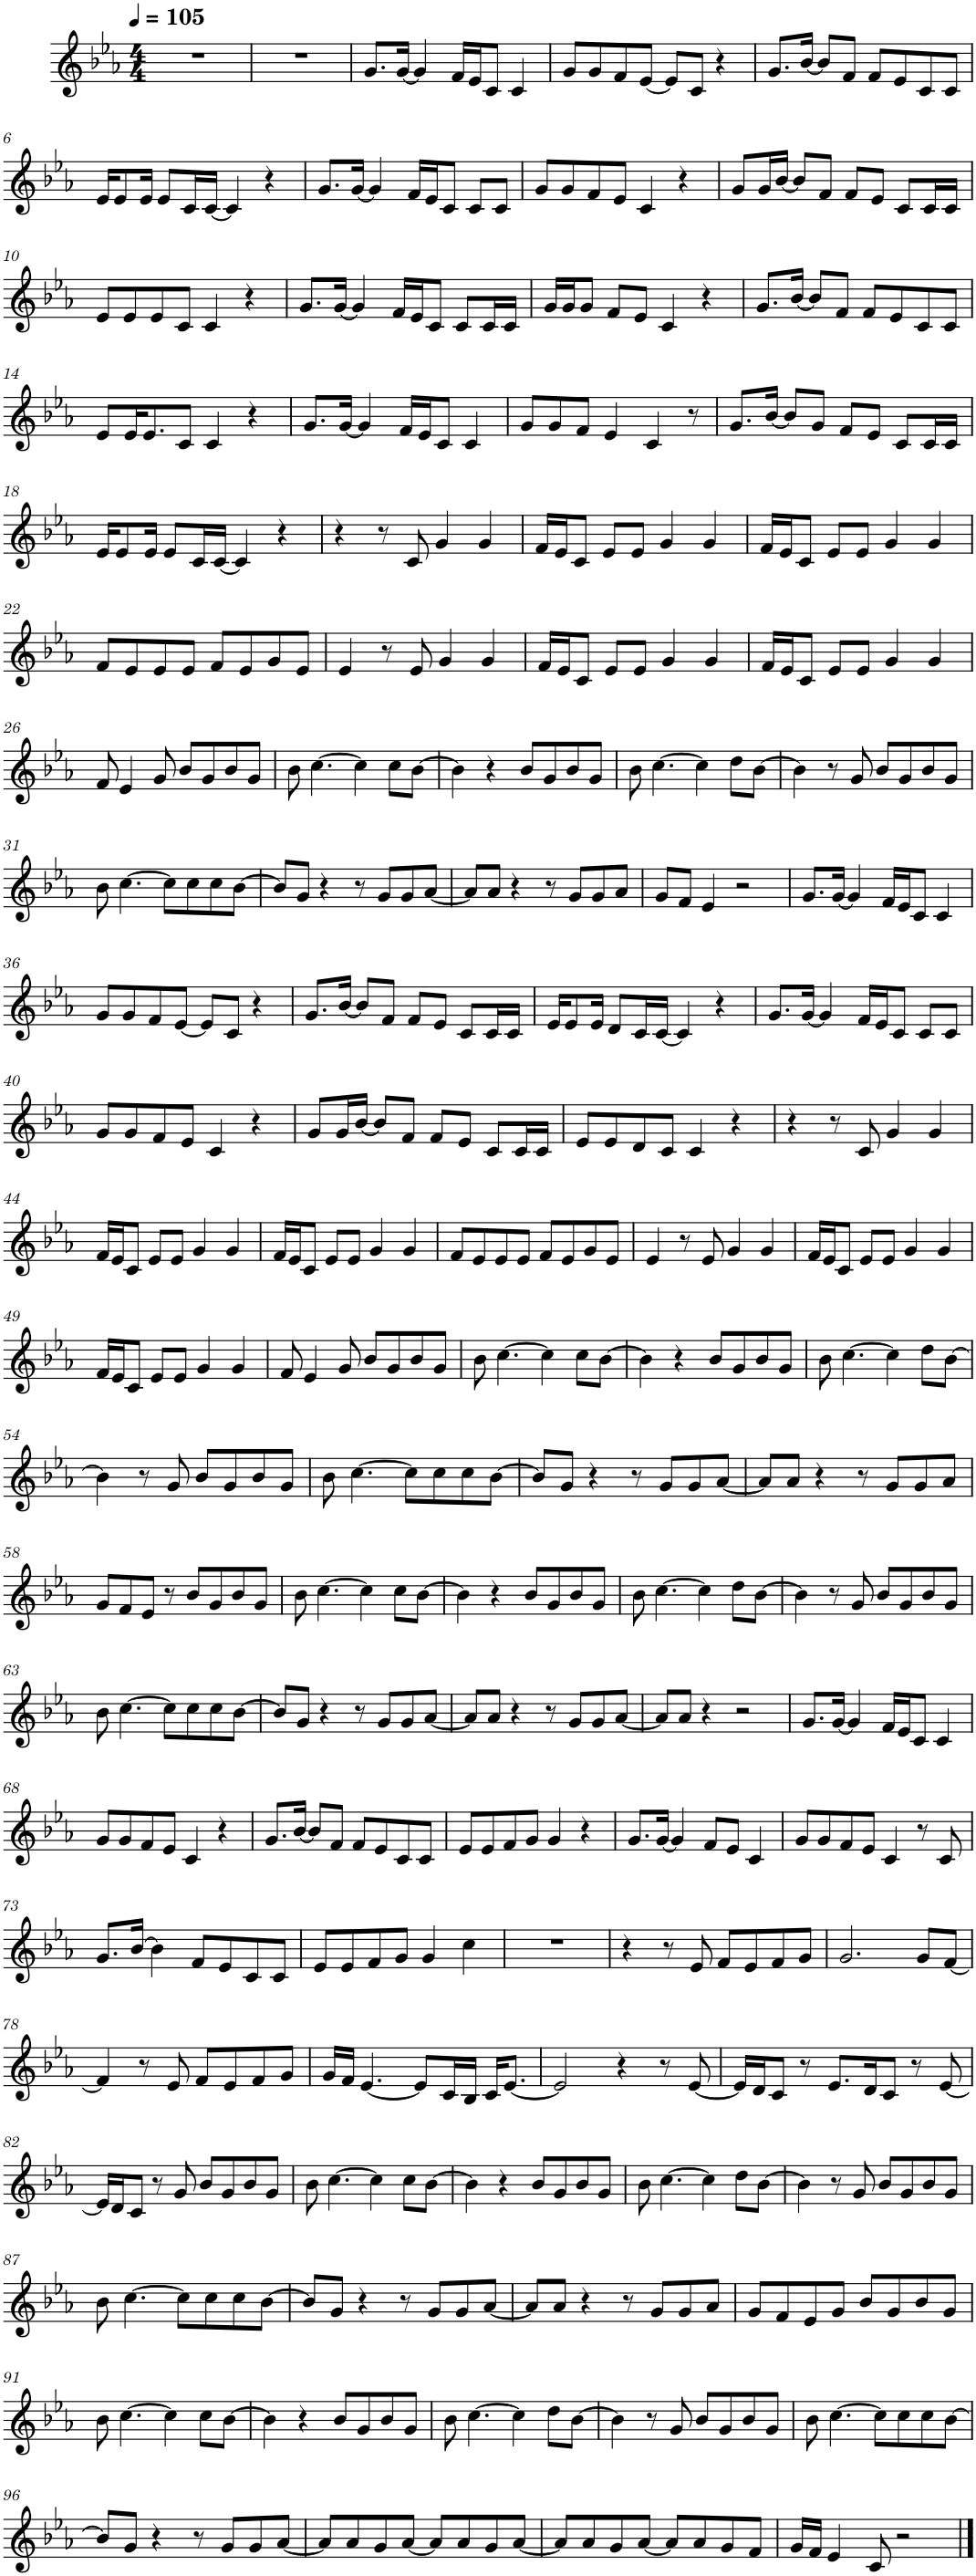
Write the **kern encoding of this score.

**kern
*part1
*staff1
*I"Piano, FL Keys 1
*I'Pno.
*clefG2
*k[b-e-a-]
*M4/4
*MM105
=1
1r
=2
1r
=3
8.g/L
[16g/Jk
4g/]
16f/LL
16e-/J
8c/J
4c/
=4
8g/L
8g/
8f/
[8e-/J
8e-/L]
8c/J
4r
=5
8.g/L
[16b-/Jk
8b-/L]
8f/J
8f/L
8e-/
8c/
8c/J
!!LO:LB:g=z
=6
16e-/KL
8e-/
16e-/Jk
8e-/L
16c/L
[16c/JJ
4c/]
4r
=7
8.g/L
[16g/Jk
4g/]
16f/LL
16e-/J
8c/J
8c/L
8c/J
=8
8g/L
8g/
8f/
8e-/J
4c/
4r
=9
8g/L
16g/L
[16b-/JJ
8b-/L]
8f/J
8f/L
8e-/J
8c/L
16c/L
16c/JJ
!!LO:LB:g=z
=10
8e-/L
8e-/
8e-/
8c/J
4c/
4r
=11
8.g/L
[16g/Jk
4g/]
16f/LL
16e-/J
8c/J
8c/L
16c/L
16c/JJ
=12
16g/LL
16g/J
8g/J
8f/L
8e-/J
4c/
4r
=13
8.g/L
[16b-/Jk
8b-/L]
8f/J
8f/L
8e-/
8c/
8c/J
!!LO:LB:g=z
=14
8e-/L
16e-/K
8.e-/
8c/J
4c/
4r
=15
8.g/L
[16g/Jk
4g/]
16f/LL
16e-/J
8c/J
4c/
=16
8g/L
8g/
8f/J
4e-/
4c/
8r
=17
8.g/L
[16b-/Jk
8b-/L]
8g/J
8f/L
8e-/J
8c/L
16c/L
16c/JJ
!!LO:LB:g=z
=18
16e-/KL
8e-/
16e-/Jk
8e-/L
16c/L
[16c/JJ
4c/]
4r
=19
4r
8r
8c/
4g/
4g/
=20
16f/LL
16e-/J
8c/J
8e-/L
8e-/J
4g/
4g/
=21
16f/LL
16e-/J
8c/J
8e-/L
8e-/J
4g/
4g/
!!LO:LB:g=z
=22
8f/L
8e-/
8e-/
8e-/J
8f/L
8e-/
8g/
8e-/J
=23
4e-/
8r
8e-/
4g/
4g/
=24
16f/LL
16e-/J
8c/J
8e-/L
8e-/J
4g/
4g/
=25
16f/LL
16e-/J
8c/J
8e-/L
8e-/J
4g/
4g/
!!LO:LB:g=z
=26
8f/
4e-/
8g/
8b-/L
8g/
8b-/
8g/J
=27
8b-\
[4.cc\
4cc\]
8cc\L
[8b-\J
=28
4b-\]
4r
8b-/L
8g/
8b-/
8g/J
=29
8b-\
[4.cc\
4cc\]
8dd\L
[8b-\J
=30
4b-\]
8r
8g/
8b-/L
8g/
8b-/
8g/J
!!LO:LB:g=z
=31
8b-\
[4.cc\
8cc\L]
8cc\
8cc\
[8b-\J
=32
8b-/L]
8g/J
4r
8r
8g/L
8g/
[8a-/J
=33
8a-/L]
8a-/J
4r
8r
8g/L
8g/
8a-/J
=34
8g/L
8f/J
4e-/
2r
=35
8.g/L
[16g/Jk
4g/]
16f/LL
16e-/J
8c/J
4c/
!!LO:LB:g=z
=36
8g/L
8g/
8f/
[8e-/J
8e-/L]
8c/J
4r
=37
8.g/L
[16b-/Jk
8b-/L]
8f/J
8f/L
8e-/J
8c/L
16c/L
16c/JJ
=38
16e-/KL
8e-/
16e-/Jk
8d/L
16c/L
[16c/JJ
4c/]
4r
=39
8.g/L
[16g/Jk
4g/]
16f/LL
16e-/J
8c/J
8c/L
8c/J
!!LO:LB:g=z
=40
8g/L
8g/
8f/
8e-/J
4c/
4r
=41
8g/L
16g/L
[16b-/JJ
8b-/L]
8f/J
8f/L
8e-/J
8c/L
16c/L
16c/JJ
=42
8e-/L
8e-/
8d/
8c/J
4c/
4r
=43
4r
8r
8c/
4g/
4g/
!!LO:LB:g=z
=44
16f/LL
16e-/J
8c/J
8e-/L
8e-/J
4g/
4g/
=45
16f/LL
16e-/J
8c/J
8e-/L
8e-/J
4g/
4g/
=46
8f/L
8e-/
8e-/
8e-/J
8f/L
8e-/
8g/
8e-/J
=47
4e-/
8r
8e-/
4g/
4g/
=48
16f/LL
16e-/J
8c/J
8e-/L
8e-/J
4g/
4g/
!!LO:LB:g=z
=49
16f/LL
16e-/J
8c/J
8e-/L
8e-/J
4g/
4g/
=50
8f/
4e-/
8g/
8b-/L
8g/
8b-/
8g/J
=51
8b-\
[4.cc\
4cc\]
8cc\L
[8b-\J
=52
4b-\]
4r
8b-/L
8g/
8b-/
8g/J
=53
8b-\
[4.cc\
4cc\]
8dd\L
[8b-\J
!!LO:LB:g=z
=54
4b-\]
8r
8g/
8b-/L
8g/
8b-/
8g/J
=55
8b-\
[4.cc\
8cc\L]
8cc\
8cc\
[8b-\J
=56
8b-/L]
8g/J
4r
8r
8g/L
8g/
[8a-/J
=57
8a-/L]
8a-/J
4r
8r
8g/L
8g/
8a-/J
!!LO:LB:g=z
=58
8g/L
8f/
8e-/J
8r
8b-/L
8g/
8b-/
8g/J
=59
8b-\
[4.cc\
4cc\]
8cc\L
[8b-\J
=60
4b-\]
4r
8b-/L
8g/
8b-/
8g/J
=61
8b-\
[4.cc\
4cc\]
8dd\L
[8b-\J
=62
4b-\]
8r
8g/
8b-/L
8g/
8b-/
8g/J
!!LO:LB:g=z
=63
8b-\
[4.cc\
8cc\L]
8cc\
8cc\
[8b-\J
=64
8b-/L]
8g/J
4r
8r
8g/L
8g/
[8a-/J
=65
8a-/L]
8a-/J
4r
8r
8g/L
8g/
[8a-/J
=66
8a-/L]
8a-/J
4r
2r
=67
8.g/L
[16g/Jk
4g/]
16f/LL
16e-/J
8c/J
4c/
!!LO:LB:g=z
=68
8g/L
8g/
8f/
8e-/J
4c/
4r
=69
8.g/L
[16b-/Jk
8b-/L]
8f/J
8f/L
8e-/
8c/
8c/J
=70
8e-/L
8e-/
8f/
8g/J
4g/
4r
=71
8.g/L
[16g/Jk
4g/]
8f/L
8e-/J
4c/
=72
8g/L
8g/
8f/
8e-/J
4c/
8r
8c/
!!LO:LB:g=z
=73
8.g/L
[16b-/Jk
4b-\]
8f/L
8e-/
8c/
8c/J
=74
8e-/L
8e-/
8f/
8g/J
4g/
4cc\
=75
1r
=76
4r
8r
8e-/
8f/L
8e-/
8f/
8g/J
=77
2.g/
8g/L
[8f/J
!!LO:LB:g=z
=78
4f/]
8r
8e-/
8f/L
8e-/
8f/
8g/J
=79
16g/LL
16f/JJ
[4.e-/
8e-/L]
16c/L
16B-/JJ
16c/KL
[8.e-/J
=80
2e-/]
4r
8r
[8e-/
=81
16e-/LL]
16d/J
8c/J
8r
8.e-/L
16d/K
8c/J
8r
[8e-/
!!LO:LB:g=z
=82
16e-/LL]
16d/J
8c/J
8r
8g/
8b-/L
8g/
8b-/
8g/J
=83
8b-\
[4.cc\
4cc\]
8cc\L
[8b-\J
=84
4b-\]
4r
8b-/L
8g/
8b-/
8g/J
=85
8b-\
[4.cc\
4cc\]
8dd\L
[8b-\J
=86
4b-\]
8r
8g/
8b-/L
8g/
8b-/
8g/J
!!LO:LB:g=z
=87
8b-\
[4.cc\
8cc\L]
8cc\
8cc\
[8b-\J
=88
8b-/L]
8g/J
4r
8r
8g/L
8g/
[8a-/J
=89
8a-/L]
8a-/J
4r
8r
8g/L
8g/
8a-/J
=90
8g/L
8f/
8e-/
8g/J
8b-/L
8g/
8b-/
8g/J
!!LO:LB:g=z
=91
8b-\
[4.cc\
4cc\]
8cc\L
[8b-\J
=92
4b-\]
4r
8b-/L
8g/
8b-/
8g/J
=93
8b-\
[4.cc\
4cc\]
8dd\L
[8b-\J
=94
4b-\]
8r
8g/
8b-/L
8g/
8b-/
8g/J
=95
8b-\
[4.cc\
8cc\L]
8cc\
8cc\
[8b-\J
!!LO:LB:g=z
=96
8b-/L]
8g/J
4r
8r
8g/L
8g/
[8a-/J
=97
8a-/L]
8a-/
8g/
[8a-/J
8a-/L]
8a-/
8g/
[8a-/J
=98
8a-/L]
8a-/
8g/
[8a-/J
8a-/L]
8a-/
8g/
8f/J
=99
16g/LL
16f/JJ
4e-/
8c/
2r
==
*-
